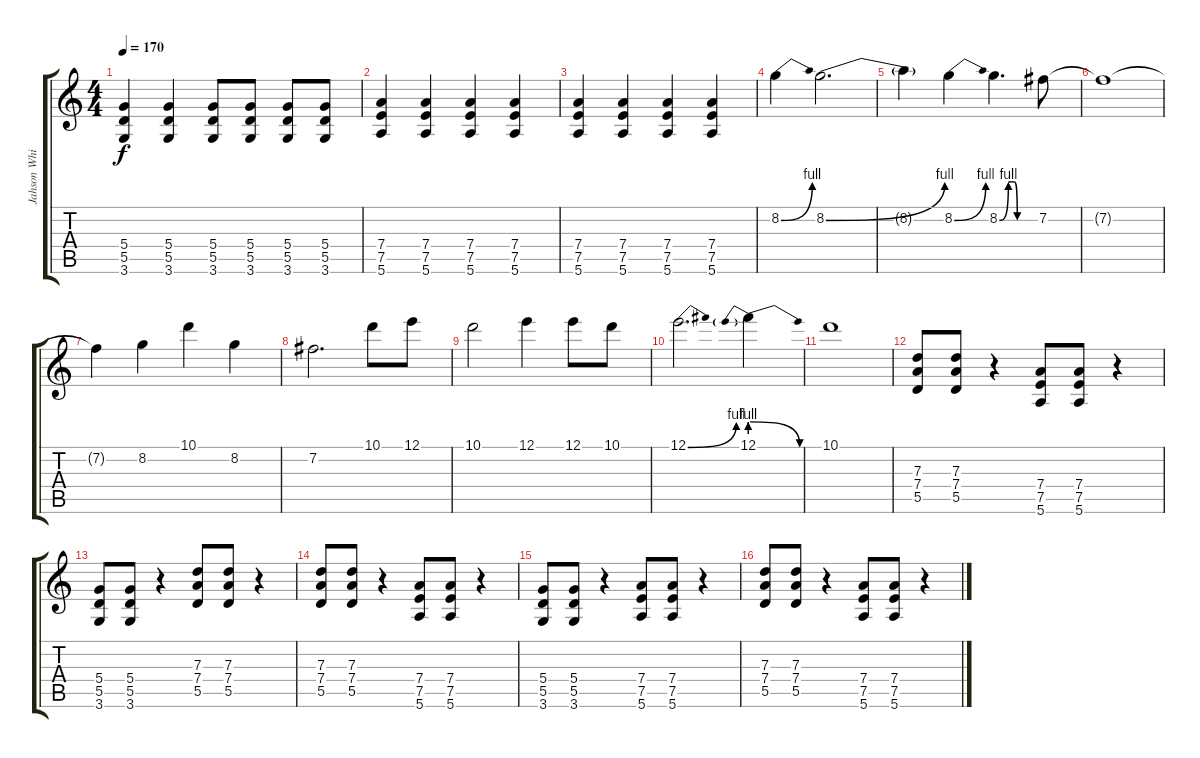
\track ("Jahson White" "Jahson Whi") {instrument distortionguitar}
\staff {score tabs}
\tuning (E4 B3 G3 D3 A2 E2) {hide}
\ts (4 4)
\tempo 170
\clef g2
\ks c
(5.4 5.5 3.6).4{dy f} (5.4 5.5 3.6).4 (5.4 5.5 3.6).8 (5.4 5.5 3.6).8 (5.4 5.5 3.6).8 (5.4 5.5 3.6).8 |
(7.4 7.5 5.6).4 (7.4 7.5 5.6).4 (7.4 7.5 5.6).4 (7.4 7.5 5.6).4 |
(7.4 7.5 5.6).4 (7.4 7.5 5.6).4 (7.4 7.5 5.6).4 (7.4 7.5 5.6).4 |
8.2{be (bend 0 0 60 4)}.4 8.2{be (bend 0 0 60 4)}.2{d} |
8.2{t}.4 8.2{be (bend 0 0 60 4)}.4 8.2{be (custom 0 0 15 4 20 4 25 4 30 0 60 0)}.4{d} 7.2.8 |
7.2{t}.1 |
7.2{t}.4 8.2.4 10.1.4 8.2.4 |
7.2.2{d} 10.1.8 12.1.8 |
10.1.2 12.1.4 12.1.8 10.1.8 |
12.1{be (bend 0 0 60 4)}.2{d} 12.1{be (prebendrelease 0 4 60 0)}.4 |
10.1.1 |
(7.3 7.4 5.5).8 (7.3 7.4 5.5).8 r.4 (7.4 7.5 5.6).8 (7.4 7.5 5.6).8 r.4 |
(5.4 5.5 3.6).8 (5.4 5.5 3.6).8 r.4 (7.3 7.4 5.5).8 (7.3 7.4 5.5).8 r.4 |
(7.3 7.4 5.5).8 (7.3 7.4 5.5).8 r.4 (7.4 7.5 5.6).8 (7.4 7.5 5.6).8 r.4 |
(5.4 5.5 3.6).8 (5.4 5.5 3.6).8 r.4 (7.4 7.5 5.6).8 (7.4 7.5 5.6).8 r.4 |
(7.3 7.4 5.5).8 (7.3 7.4 5.5).8 r.4 (7.4 7.5 5.6).8 (7.4 7.5 5.6).8 r.4
